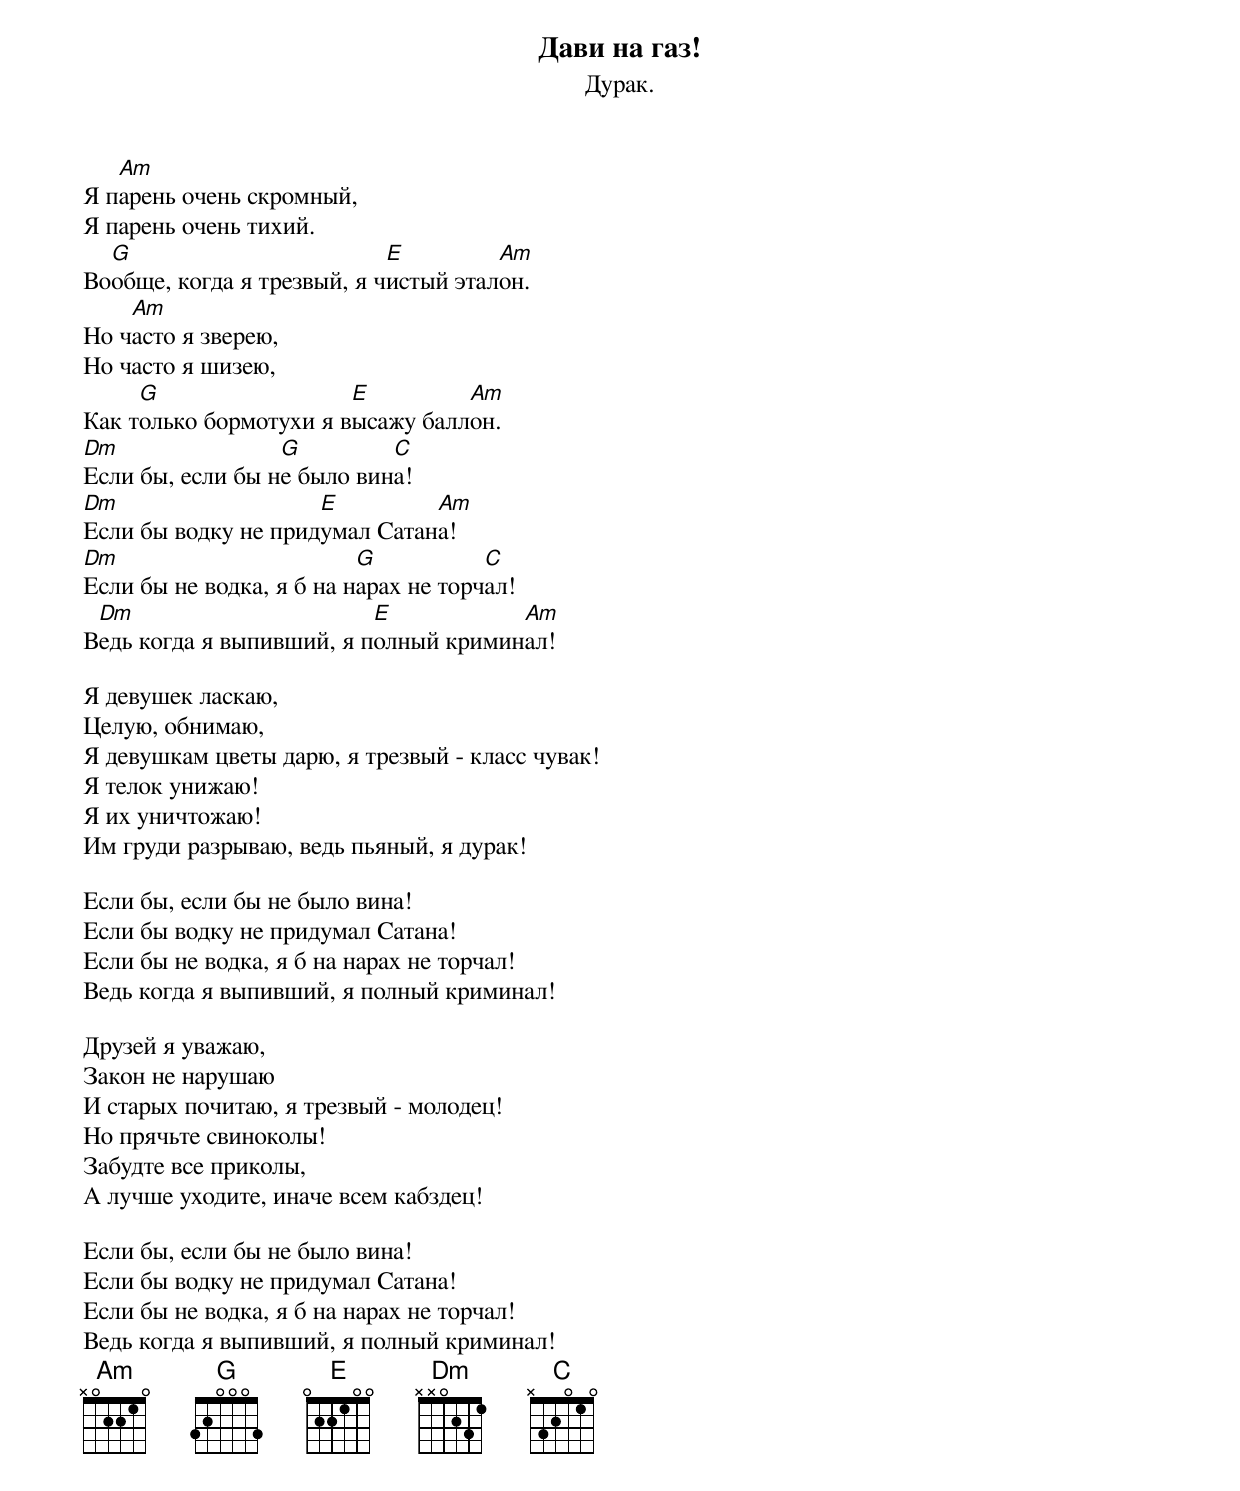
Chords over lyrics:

Дави на газ!
Дурак.

   Am
Я парень очень скромный,
Я парень очень тихий.
  G                         E         Am
Вообще, когда я трезвый, я чистый эталон.
    Am
Но часто я зверею,
Но часто я шизею,
     G                  E         Am
Как только бормотухи я высажу баллон.
Dm                G         C
Если бы, если бы не было вина!
Dm                   E         Am
Если бы водку не придумал Сатана!
Dm                        G           C
Если бы не водка, я б на нарах не торчал!
 Dm                       E           Am
Ведь когда я выпивший, я полный криминал!

Я девушек ласкаю,
Целую, обнимаю,
Я девушкам цветы дарю, я трезвый - класс чувак!
Я телок унижаю!
Я их уничтожаю!
Им груди разрываю, ведь пьяный, я дурак!

Если бы, если бы не было вина!
Если бы водку не придумал Сатана!
Если бы не водка, я б на нарах не торчал!
Ведь когда я выпивший, я полный криминал!

Друзей я уважаю,
Закон не нарушаю
И старых почитаю, я трезвый - молодец!
Но прячьте свиноколы!
Забудте все приколы,
А лучше уходите, иначе всем кабздец!

Если бы, если бы не было вина!
Если бы водку не придумал Сатана!
Если бы не водка, я б на нарах не торчал!
Ведь когда я выпивший, я полный криминал!
